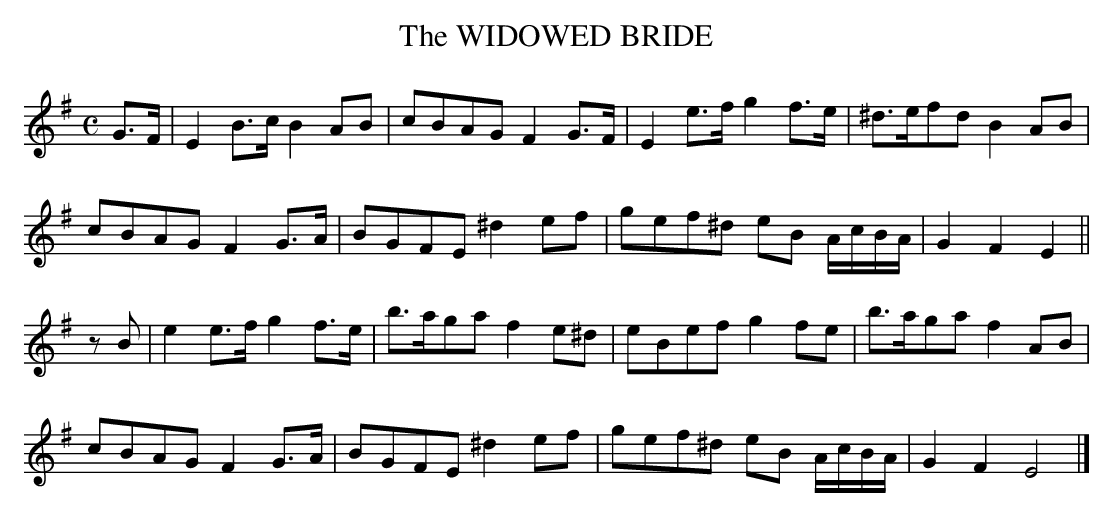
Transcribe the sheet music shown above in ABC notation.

X:1
T:WIDOWED BRIDE, The
Y:"plaintively"
M:C
L:1/8
K:Em
G>F|E2B>c B2AB|cBAG F2G>F|E2e>f g2f>e|^d>efd B2AB|
cBAG F2G>A|BGFE ^d2ef|gef^d eB A/c/B/A/|G2F2 E2||
zB|e2e>f g2f>e|b>aga f2 e^d|eBef g2fe|b>aga f2 AB|
cBAG F2G>A|BGFE ^d2 ef|gef^d eB A/c/B/A/|G2F2 E4|]
